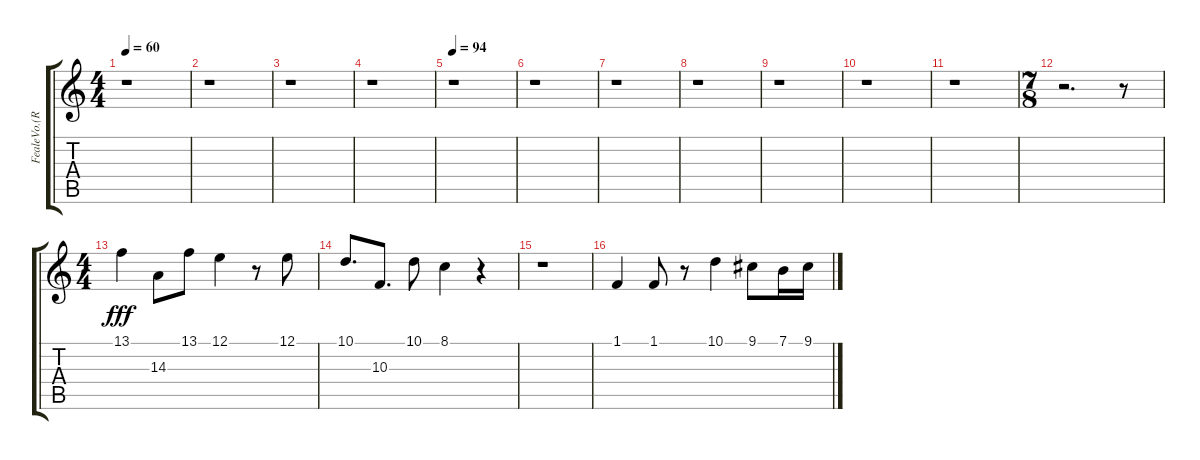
\track ("FealeVo.(Rch.)" "FealeVo.(R") {instrument tenorsax}
\staff {score tabs}
\tuning (E4 B3 G3 D3 A2 E2) {hide}
\ts (4 4)
\tempo 60
\clef g2
\ks c
r.1{dy fff instrument tenorsax} |
r.1 |
r.1 |
r.1 |
\tempo 94
r.1 |
r.1 |
r.1 |
r.1 |
r.1 |
r.1 |
r.1 |
\ts (7 8)
r.2{d} r.8 |
\ts (4 4)
13.1.4 14.3.8 13.1.8 12.1.4 r.8 12.1.8 |
10.1.8{d} 10.3.8{d} 10.1.8 8.1.4 r.4 |
r.1 |
1.1.4 1.1.8 r.8 10.1.4 9.1.8 7.1.16 9.1.16
